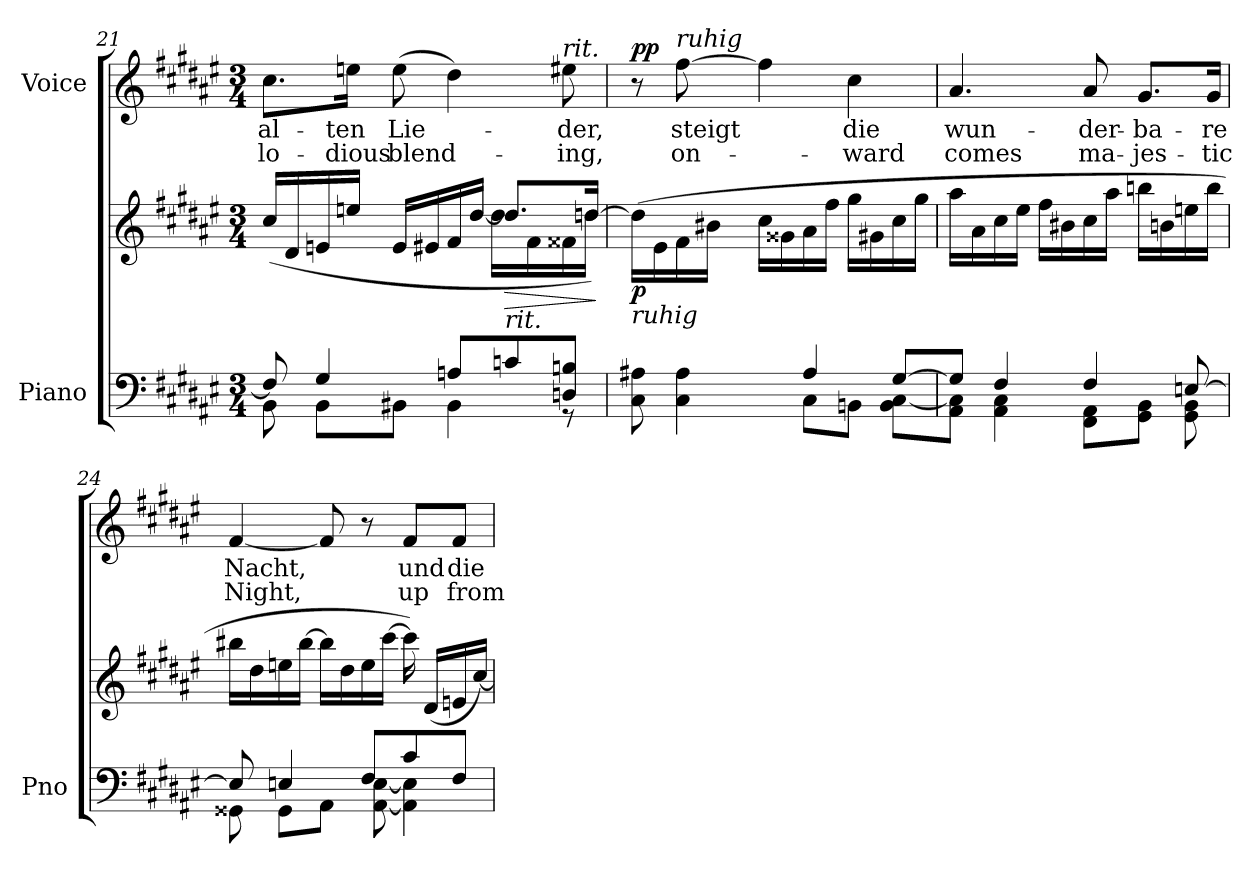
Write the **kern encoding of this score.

**kern	**kern	**dynam	**kern	**text	**text	**dynam
*part2	*part2	*part2	*part1	*part1	*part1	*part1
*staff3	*staff2	*staff2/3	*staff1	*staff1	*staff1	*staff1
*I"Piano	*	*	*I"Voice	*	*	*
*I'Pno	*	*	*	*	*	*
!!LO:LB:g=z
*clefF4	*clefG2	*	*clefG2	*	*	*
*k[f#c#g#d#a#e#]	*k[f#c#g#d#a#e#]	*	*k[f#c#g#d#a#e#]	*	*	*
*M3/4	*M3/4	*	*M3/4	*	*	*
=21	=21	=21	=21	=21	=21	=21
*^	*^	*	*	*	*	*
!	!	!	!	!	!	!LO:LY:b	!LO:LY:b	!
8F##/]	8BB\	(16cc#/LL	4ryy	.	8.cc#\L	-al-	-lo-	.
.	.	16d#/	.	.	.	.	.	.
4G#/	8BB\L	16en/	.	.	.	.	.	.
!	!	!	!	!	!	!LO:LY:b	!LO:LY:b	!
.	.	16een/JJ	.	.	16een\Jk	-ten	-dious	.
!	!	!	!	!	!	!LO:LY:b	!LO:LY:b	!
.	8BB#X\J	16e/LL	4ryy	.	(8ee\	Lie-	blend-	.
.	.	16e#X/	.	.	.	.	.	.
8An/L	4BB#\	16f#/	.	.	4dd#\)	.	.	.
.	.	[16dd#/JJ	.	.	.	.	.	.
!	!	!LO:TX:b:i:t=rit.	!	!	!	!	!	!
!	!	!	!	!LO:HP:b	!	!	!	!
8cn/	.	8.dd#/L]	16dd#\LL	>	.	.	.	.
.	.	.	16f#\	.	.	.	.	.
!	!	!	!	!	!LO:TX:a:i:t=rit.	!	!	!
!	!	!	!	!	!	!LO:LY:b	!LO:LY:b	!
8Dn/ 8Bn/J	8r	.	16f##X\	.	8ee#X\	-der,	-ing,	.
.	.	[16ddn/Jk)	16dd\JJ	.	.	.	.	.
*v	*v	*	*	*	*	*	*	*
*	*v	*v	*	*	*	*	*
.	.	]	.	.	.	.
!!LO:PB:g=z
=22	=22	=22	=22	=22	=22	=22
*^	*	*	*	*	*	*
!	!	!LO:TX:b:i:t=ruhig	!	!	!	!	!
!	!	!	!LO:DY:b	!	!	!	!LO:DY:a
4.ryy	8C#\ 8A#X\	(>16ddn\LL]	p	8r	.	.	pp
.	.	16e#\	.	.	.	.	.
!	!	!	!	!LO:TX:a:i:t=ruhig	!	!	!
!	!	!	!	!	!LO:LY:b	!LO:LY:b	!
.	4C#\ 4A#\	16f#\	.	[8ff#\	steigt	on-	.
.	.	16b#X\JJ	.	.	.	.	.
.	.	16cc#\LL	.	4ff#\]	.	.	.
.	.	16g##X\	.	.	.	.	.
4A#/	8C#\L	16a#\	.	.	.	.	.
.	.	16ff#\JJ	.	.	.	.	.
!	!	!	!	!	!LO:LY:b	!LO:LY:b	!
.	8BBn\J	16gg#\LL	.	4cc#\	die	-ward	.
.	.	16g#X\	.	.	.	.	.
[8G#/L	8BB\ [8C#\L	16cc#\	.	.	.	.	.
.	.	16gg#\JJ	.	.	.	.	.
=23	=23	=23	=23	=23	=23	=23	=23
!	!	!	!	!	!LO:LY:b	!LO:LY:b	!
8G#/J]	8AA#\ 8C#\]J	16aa#\LL	.	4.a#/	wun-	comes	.
.	.	16a#\	.	.	.	.	.
4F#/	4AA#\ 4C#\	16cc#\	.	.	.	.	.
.	.	16ee#\JJ	.	.	.	.	.
.	.	16ff#\LL	.	.	.	.	.
.	.	16b#X\	.	.	.	.	.
!	!	!	!	!	!LO:LY:b	!LO:LY:b	!
4F#/	8FF#\ 8AA#\L	16cc#\	.	8a#/	-der-	ma-	.
.	.	16aa#\JJ	.	.	.	.	.
!	!	!	!	!	!LO:LY:b	!LO:LY:b	!
.	8GG#\ 8BB\J	16bbn\LL	.	8.g#/L	-ba-	-jes-	.
.	.	16bn\	.	.	.	.	.
[8En/	8GG#\ 8BB\	16een\	.	.	.	.	.
!	!	!	!	!	!LO:LY:b	!LO:LY:b	!
.	.	16bb\JJ	.	16g#/Jk	-re	-tic	.
!!LO:LB:g=z
=24	=24	=24	=24	=24	=24	=24	=24
!	!	!	!	!	!LO:LY:b	!LO:LY:b	!
8E/]	8GG##X\	16bb#X\LL	.	[4f#/	Nacht,	Night,	.
.	.	16dd#\	.	.	.	.	.
4En/	8GG##\L	16een\	.	.	.	.	.
.	.	[16bb#\JJ	.	.	.	.	.
.	8AA#\J	16bb#\LL]	.	8f#/]	.	.	.
.	.	16dd#\	.	.	.	.	.
8F#/L	[8AA#\ [8E\	16ee\	.	8r	.	.	.
.	.	[16ccc#\JJ	.	.	.	.	.
!	!	!	!	!	!LO:LY:b	!LO:LY:b	!
8c#/	4AA#\] 4E\]	16ccc#\])	.	8f#/L	und	up	.
.	.	(16d#/LL	.	.	.	.	.
!	!	!	!	!	!LO:LY:b	!LO:LY:b	!
8F#/J	.	16en/	.	8f#/J	die	from	.
.	.	[>16cc#/JJ)	.	.	.	.	.
*v	*v	*	*	*	*	*	*
=	=	=	=	=	=	=
*-	*-	*-	*-	*-	*-	*-
